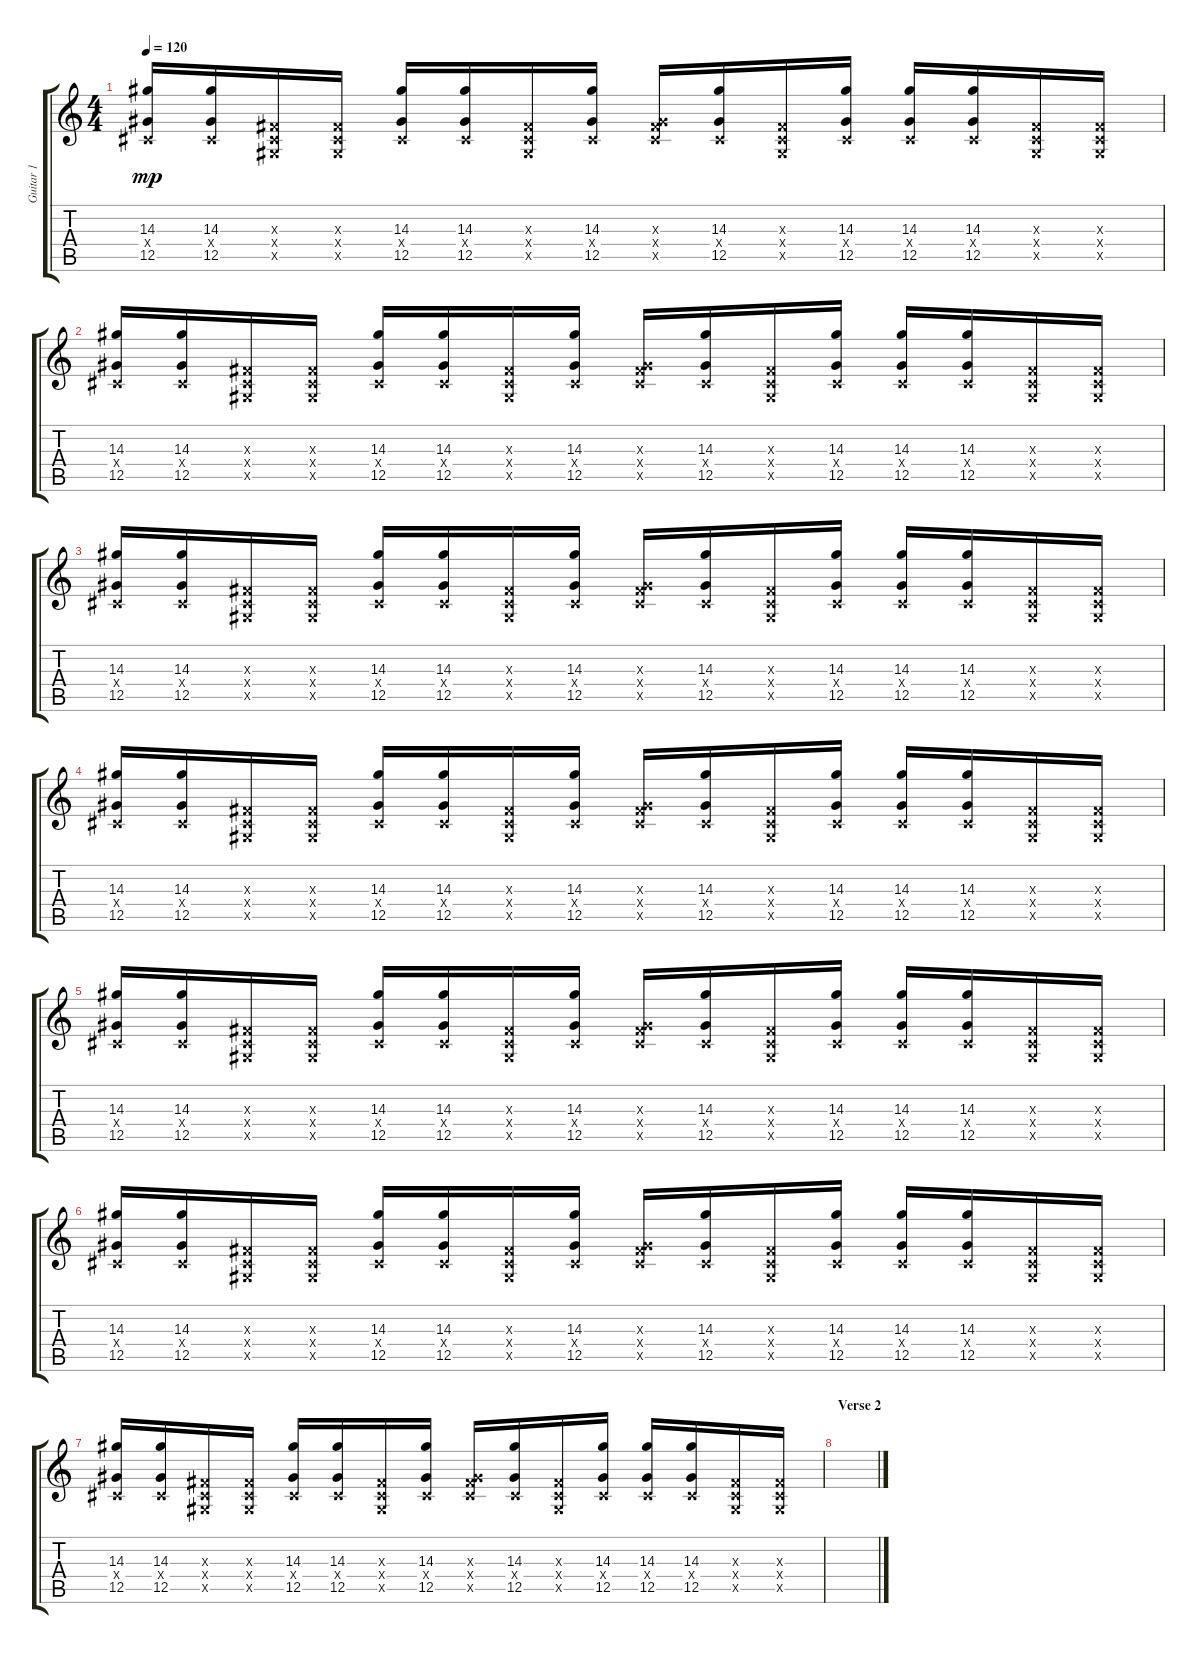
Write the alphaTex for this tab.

\track ("Guitar 1" "Guitar 1") {instrument electricguitarclean}
\staff {score tabs}
\tuning (Eb4 Bb3 Gb3 Db3 Ab2 Eb2) {hide}
\ts (4 4)
\tempo 120
\clef g2
\ks c
(14.3 0.4{x} 12.5).16{dy mp} (14.3 0.4{x} 12.5).16 (0.3{x} 0.4{x} 0.5{x}).16 (0.3{x} 0.4{x} 0.5{x}).16 (14.3 0.4{x} 12.5).16 (14.3 0.4{x} 12.5).16 (0.3{x} 0.4{x} 0.5{x}).16 (14.3 0.4{x} 12.5).16 (0.3{x} 0.4{x} 12.5{x}).16 (14.3 0.4{x} 12.5).16 (0.3{x} 0.4{x} 0.5{x}).16 (14.3 0.4{x} 12.5).16 (14.3 0.4{x} 12.5).16 (14.3 0.4{x} 12.5).16 (0.3{x} 0.4{x} 0.5{x}).16 (0.3{x} 0.4{x} 0.5{x}).16 |
(14.3 0.4{x} 12.5).16 (14.3 0.4{x} 12.5).16 (0.3{x} 0.4{x} 0.5{x}).16 (0.3{x} 0.4{x} 0.5{x}).16 (14.3 0.4{x} 12.5).16 (14.3 0.4{x} 12.5).16 (0.3{x} 0.4{x} 0.5{x}).16 (14.3 0.4{x} 12.5).16 (0.3{x} 0.4{x} 12.5{x}).16 (14.3 0.4{x} 12.5).16 (0.3{x} 0.4{x} 0.5{x}).16 (14.3 0.4{x} 12.5).16 (14.3 0.4{x} 12.5).16 (14.3 0.4{x} 12.5).16 (0.3{x} 0.4{x} 0.5{x}).16 (0.3{x} 0.4{x} 0.5{x}).16 |
(14.3 0.4{x} 12.5).16 (14.3 0.4{x} 12.5).16 (0.3{x} 0.4{x} 0.5{x}).16 (0.3{x} 0.4{x} 0.5{x}).16 (14.3 0.4{x} 12.5).16 (14.3 0.4{x} 12.5).16 (0.3{x} 0.4{x} 0.5{x}).16 (14.3 0.4{x} 12.5).16 (0.3{x} 0.4{x} 12.5{x}).16 (14.3 0.4{x} 12.5).16 (0.3{x} 0.4{x} 0.5{x}).16 (14.3 0.4{x} 12.5).16 (14.3 0.4{x} 12.5).16 (14.3 0.4{x} 12.5).16 (0.3{x} 0.4{x} 0.5{x}).16 (0.3{x} 0.4{x} 0.5{x}).16 |
(14.3 0.4{x} 12.5).16 (14.3 0.4{x} 12.5).16 (0.3{x} 0.4{x} 0.5{x}).16 (0.3{x} 0.4{x} 0.5{x}).16 (14.3 0.4{x} 12.5).16 (14.3 0.4{x} 12.5).16 (0.3{x} 0.4{x} 0.5{x}).16 (14.3 0.4{x} 12.5).16 (0.3{x} 0.4{x} 12.5{x}).16 (14.3 0.4{x} 12.5).16 (0.3{x} 0.4{x} 0.5{x}).16 (14.3 0.4{x} 12.5).16 (14.3 0.4{x} 12.5).16 (14.3 0.4{x} 12.5).16 (0.3{x} 0.4{x} 0.5{x}).16 (0.3{x} 0.4{x} 0.5{x}).16 |
(14.3 0.4{x} 12.5).16 (14.3 0.4{x} 12.5).16 (0.3{x} 0.4{x} 0.5{x}).16 (0.3{x} 0.4{x} 0.5{x}).16 (14.3 0.4{x} 12.5).16 (14.3 0.4{x} 12.5).16 (0.3{x} 0.4{x} 0.5{x}).16 (14.3 0.4{x} 12.5).16 (0.3{x} 0.4{x} 12.5{x}).16 (14.3 0.4{x} 12.5).16 (0.3{x} 0.4{x} 0.5{x}).16 (14.3 0.4{x} 12.5).16 (14.3 0.4{x} 12.5).16 (14.3 0.4{x} 12.5).16 (0.3{x} 0.4{x} 0.5{x}).16 (0.3{x} 0.4{x} 0.5{x}).16 |
(14.3 0.4{x} 12.5).16 (14.3 0.4{x} 12.5).16 (0.3{x} 0.4{x} 0.5{x}).16 (0.3{x} 0.4{x} 0.5{x}).16 (14.3 0.4{x} 12.5).16 (14.3 0.4{x} 12.5).16 (0.3{x} 0.4{x} 0.5{x}).16 (14.3 0.4{x} 12.5).16 (0.3{x} 0.4{x} 12.5{x}).16 (14.3 0.4{x} 12.5).16 (0.3{x} 0.4{x} 0.5{x}).16 (14.3 0.4{x} 12.5).16 (14.3 0.4{x} 12.5).16 (14.3 0.4{x} 12.5).16 (0.3{x} 0.4{x} 0.5{x}).16 (0.3{x} 0.4{x} 0.5{x}).16 |
(14.3 0.4{x} 12.5).16 (14.3 0.4{x} 12.5).16 (0.3{x} 0.4{x} 0.5{x}).16 (0.3{x} 0.4{x} 0.5{x}).16 (14.3 0.4{x} 12.5).16 (14.3 0.4{x} 12.5).16 (0.3{x} 0.4{x} 0.5{x}).16 (14.3 0.4{x} 12.5).16 (0.3{x} 0.4{x} 12.5{x}).16 (14.3 0.4{x} 12.5).16 (0.3{x} 0.4{x} 0.5{x}).16 (14.3 0.4{x} 12.5).16 (14.3 0.4{x} 12.5).16 (14.3 0.4{x} 12.5).16 (0.3{x} 0.4{x} 0.5{x}).16 (0.3{x} 0.4{x} 0.5{x}).16 |
\section ("" "Verse 2")
